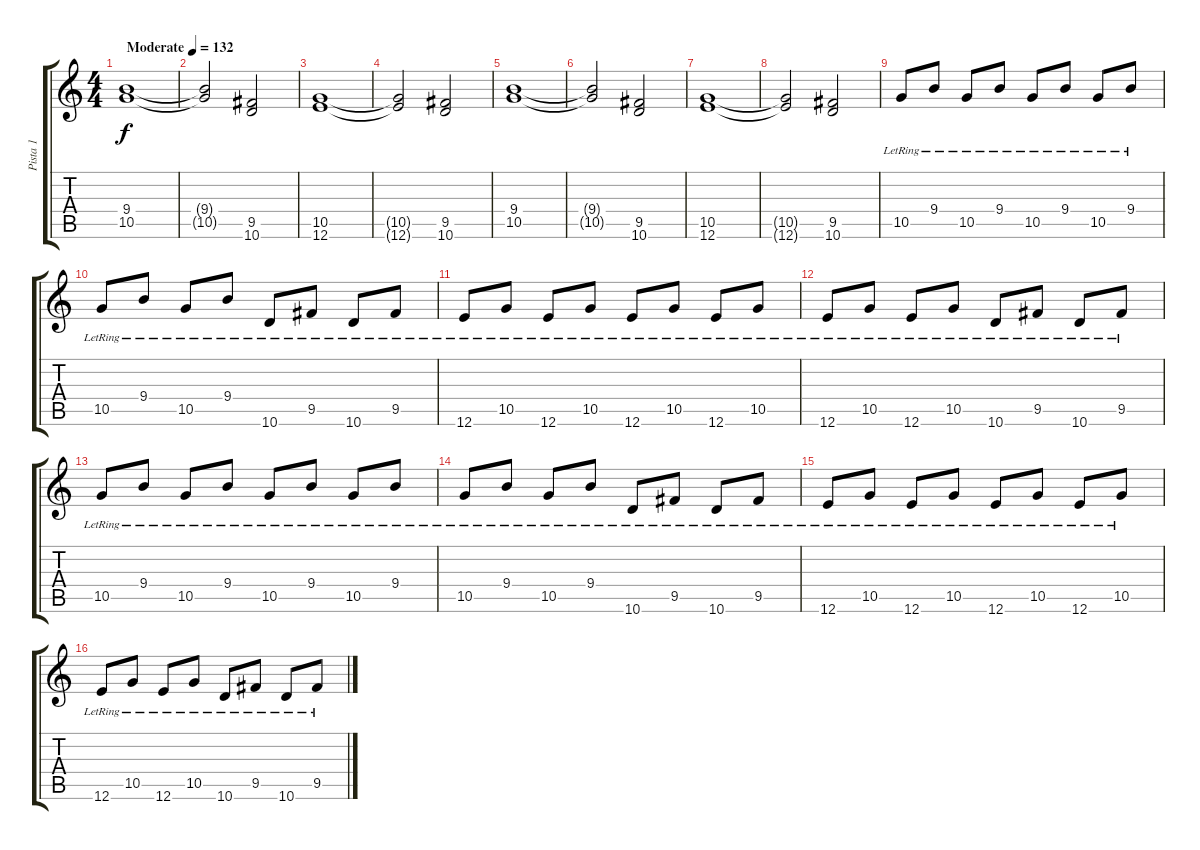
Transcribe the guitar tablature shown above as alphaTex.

\track ("Pista 1" "Pista 1") {instrument distortionguitar}
\staff {score tabs}
\tuning (E4 B3 G3 D3 A2 E2) {hide}
\ts (4 4)
\tempo (132 "Moderate")
\clef g2
\ks c
(9.4 10.5).1{dy f instrument distortionguitar} |
(9.4{t} 10.5{t}).2 (9.5 10.6).2 |
(10.5 12.6).1 |
(10.5{t} 12.6{t}).2 (9.5 10.6).2 |
(9.4 10.5).1 |
(9.4{t} 10.5{t}).2 (9.5 10.6).2 |
(10.5 12.6).1 |
(10.5{t} 12.6{t}).2 (9.5 10.6).2 |
10.5{lr}.8 9.4{lr}.8 10.5{lr}.8 9.4{lr}.8 10.5{lr}.8 9.4{lr}.8 10.5{lr}.8 9.4{lr}.8 |
10.5{lr}.8 9.4{lr}.8 10.5{lr}.8 9.4{lr}.8 10.6{lr}.8 9.5{lr}.8 10.6{lr}.8 9.5{lr}.8 |
12.6{lr}.8 10.5{lr}.8 12.6{lr}.8 10.5{lr}.8 12.6{lr}.8 10.5{lr}.8 12.6{lr}.8 10.5{lr}.8 |
12.6{lr}.8 10.5{lr}.8 12.6{lr}.8 10.5{lr}.8 10.6{lr}.8 9.5{lr}.8 10.6{lr}.8 9.5{lr}.8 |
10.5{lr}.8 9.4{lr}.8 10.5{lr}.8 9.4{lr}.8 10.5{lr}.8 9.4{lr}.8 10.5{lr}.8 9.4{lr}.8 |
10.5{lr}.8 9.4{lr}.8 10.5{lr}.8 9.4{lr}.8 10.6{lr}.8 9.5{lr}.8 10.6{lr}.8 9.5{lr}.8 |
12.6{lr}.8 10.5{lr}.8 12.6{lr}.8 10.5{lr}.8 12.6{lr}.8 10.5{lr}.8 12.6{lr}.8 10.5{lr}.8 |
12.6{lr}.8 10.5{lr}.8 12.6{lr}.8 10.5{lr}.8 10.6{lr}.8 9.5{lr}.8 10.6{lr}.8 9.5{lr}.8
